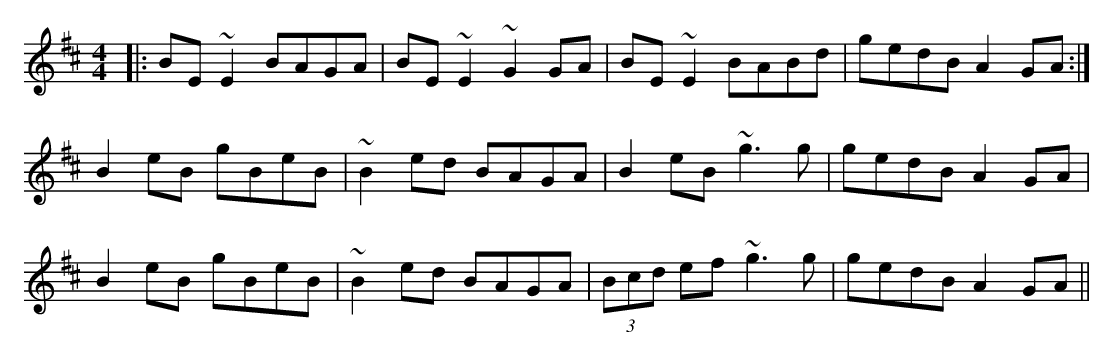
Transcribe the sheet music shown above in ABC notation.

X:1
M:4/4
K:Edor
|:BE~E2 BAGA|BE~E2 ~G2 GA|BE~E2 BABd|gedB A2GA:|
B2eB gBeB|~B2ed BAGA|B2eB ~g3 g|gedB A2GA|
B2eB gBeB|~B2ed BAGA|(3Bcd ef ~g3g|gedB A2GA||
